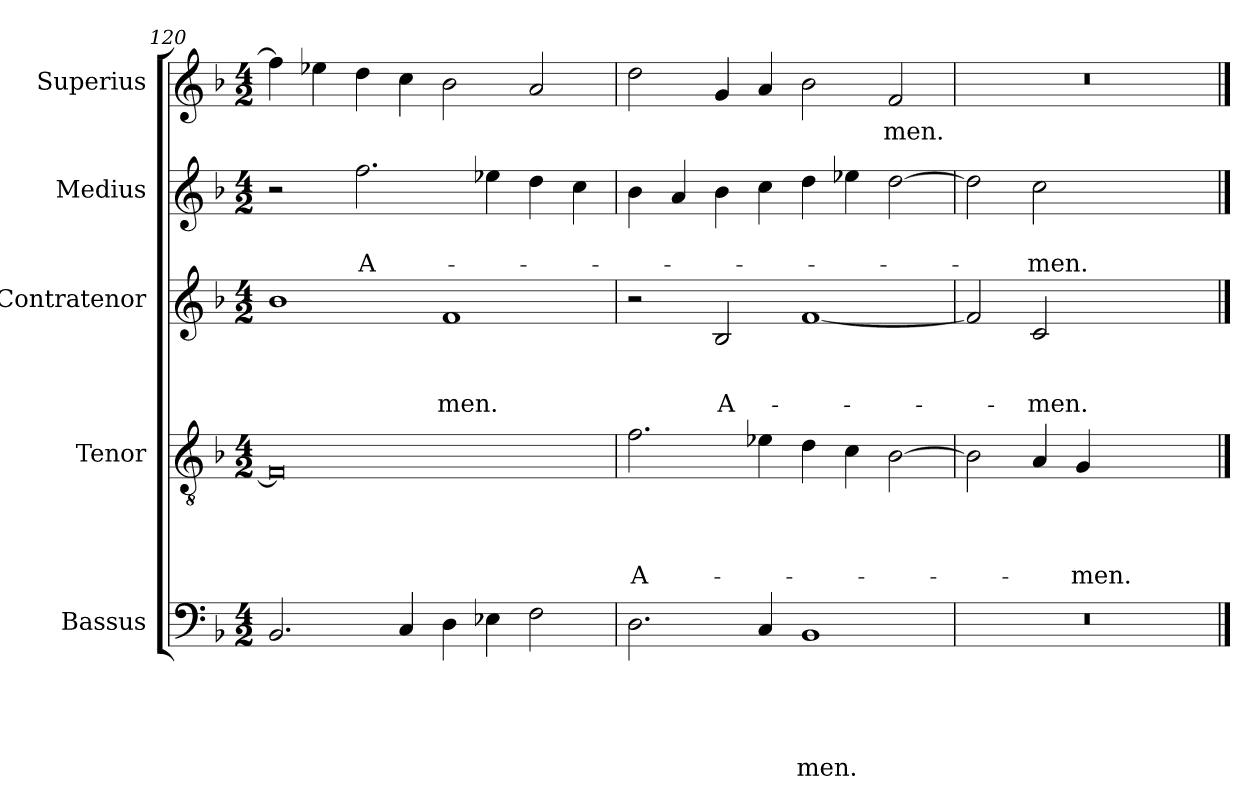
**kern	**text	**text	**text	**text	**text	**kern	**text	**text	**text	**text	**kern	**text	**text	**text	**kern	**text	**text	**kern	**text
*part5	*part5	*part5	*part5	*part5	*part5	*part4	*part4	*part4	*part4	*part4	*part3	*part3	*part3	*part3	*part2	*part2	*part2	*part1	*part1
*staff5	*staff5	*staff5	*staff5	*staff5	*staff5	*staff4	*staff4	*staff4	*staff4	*staff4	*staff3	*staff3	*staff3	*staff3	*staff2	*staff2	*staff2	*staff1	*staff1
*I"Bassus	*	*	*	*	*	*I"Tenor	*	*	*	*	*I"Contratenor	*	*	*	*I"Medius	*	*	*I"Superius	*
*clefF4	*	*	*	*	*	*clefGv2	*	*	*	*	*clefG2	*	*	*	*clefG2	*	*	*clefG2	*
*k[b-]	*	*	*	*	*	*k[b-]	*	*	*	*	*k[b-]	*	*	*	*k[b-]	*	*	*k[b-]	*
*F:	*	*	*	*	*	*F:	*	*	*	*	*F:	*	*	*	*F:	*	*	*F:	*
*M4/2	*	*	*	*	*	*M4/2	*	*	*	*	*M4/2	*	*	*	*M4/2	*	*	*M4/2	*
=120	=120	=120	=120	=120	=120	=120	=120	=120	=120	=120	=120	=120	=120	=120	=120	=120	=120	=120	=120
2.BB-/	.	.	.	.	.	0F]	.	.	.	.	1b-	.	.	.	2r	.	.	4ff\]	.
.	.	.	.	.	.	.	.	.	.	.	.	.	.	.	.	.	.	4ee-X\	.
!	!	!	!	!	!	!	!	!	!	!	!	!	!	!	!	!	!LO:LY:b	!	!
.	.	.	.	.	.	.	.	.	.	.	.	.	.	.	2.ff\	.	A-	4dd\	.
4C/	.	.	.	.	.	.	.	.	.	.	.	.	.	.	.	.	.	4cc\	.
!	!	!	!	!	!	!	!	!	!	!	!	!	!	!LO:LY:b	!	!	!	!	!
4D\	.	.	.	.	.	.	.	.	.	.	1f	.	.	-men.	.	.	.	2b-\	.
4E-X\	.	.	.	.	.	.	.	.	.	.	.	.	.	.	4ee-X\	.	.	.	.
2F\	.	.	.	.	.	.	.	.	.	.	.	.	.	.	4dd\	.	.	2a/	.
.	.	.	.	.	.	.	.	.	.	.	.	.	.	.	4cc\	.	.	.	.
=121	=121	=121	=121	=121	=121	=121	=121	=121	=121	=121	=121	=121	=121	=121	=121	=121	=121	=121	=121
!	!	!	!	!	!	!	!	!	!	!LO:LY:b	!	!	!	!	!	!	!	!	!
2.D\	.	.	.	.	.	2.f\	.	.	.	A-	2r	.	.	.	4b-\	.	.	2dd\	.
.	.	.	.	.	.	.	.	.	.	.	.	.	.	.	4a/	.	.	.	.
!	!	!	!	!	!	!	!	!	!	!	!	!	!	!LO:LY:b	!	!	!	!	!
.	.	.	.	.	.	.	.	.	.	.	2B-/	.	.	A-	4b-\	.	.	4g/	.
4C/	.	.	.	.	.	4e-X\	.	.	.	.	.	.	.	.	4cc\	.	.	4a/	.
!	!	!	!	!	!LO:LY:b	!	!	!	!	!	!	!	!	!	!	!	!	!	!
1BB-	.	.	.	.	men.	4d\	.	.	.	.	[<1f	.	.	.	4dd\	.	.	2b-\	.
.	.	.	.	.	.	4c\	.	.	.	.	.	.	.	.	4ee-X\	.	.	.	.
!	!	!	!	!	!	!	!	!	!	!	!	!	!	!	!	!	!	!	!LO:LY:b
.	.	.	.	.	.	[>2B-\	.	.	.	.	.	.	.	.	[>2dd\	.	.	2f/	-men.
=122	=122	=122	=122	=122	=122	=122	=122	=122	=122	=122	=122	=122	=122	=122	=122	=122	=122	=122	=122
0r	.	.	.	.	.	2B-\]	.	.	.	.	2f/]	.	.	.	2dd\]	.	.	0r	.
!	!	!	!	!	!	!	!	!	!	!	!	!	!	!LO:LY:b	!	!	!LO:LY:b	!	!
.	.	.	.	.	.	4A/	.	.	.	.	2c/	.	.	-men.	2cc\	.	-men.	.	.
!	!	!	!	!	!	!	!	!	!	!LO:LY:b	!	!	!	!	!	!	!	!	!
.	.	.	.	.	.	4G/	.	.	.	-men.	.	.	.	.	.	.	.	.	.
.	.	.	.	.	.	1ryy	.	.	.	.	1ryy	.	.	.	1ryy	.	.	.	.
==	==	==	==	==	==	==	==	==	==	==	==	==	==	==	==	==	==	==	==
*-	*-	*-	*-	*-	*-	*-	*-	*-	*-	*-	*-	*-	*-	*-	*-	*-	*-	*-	*-
